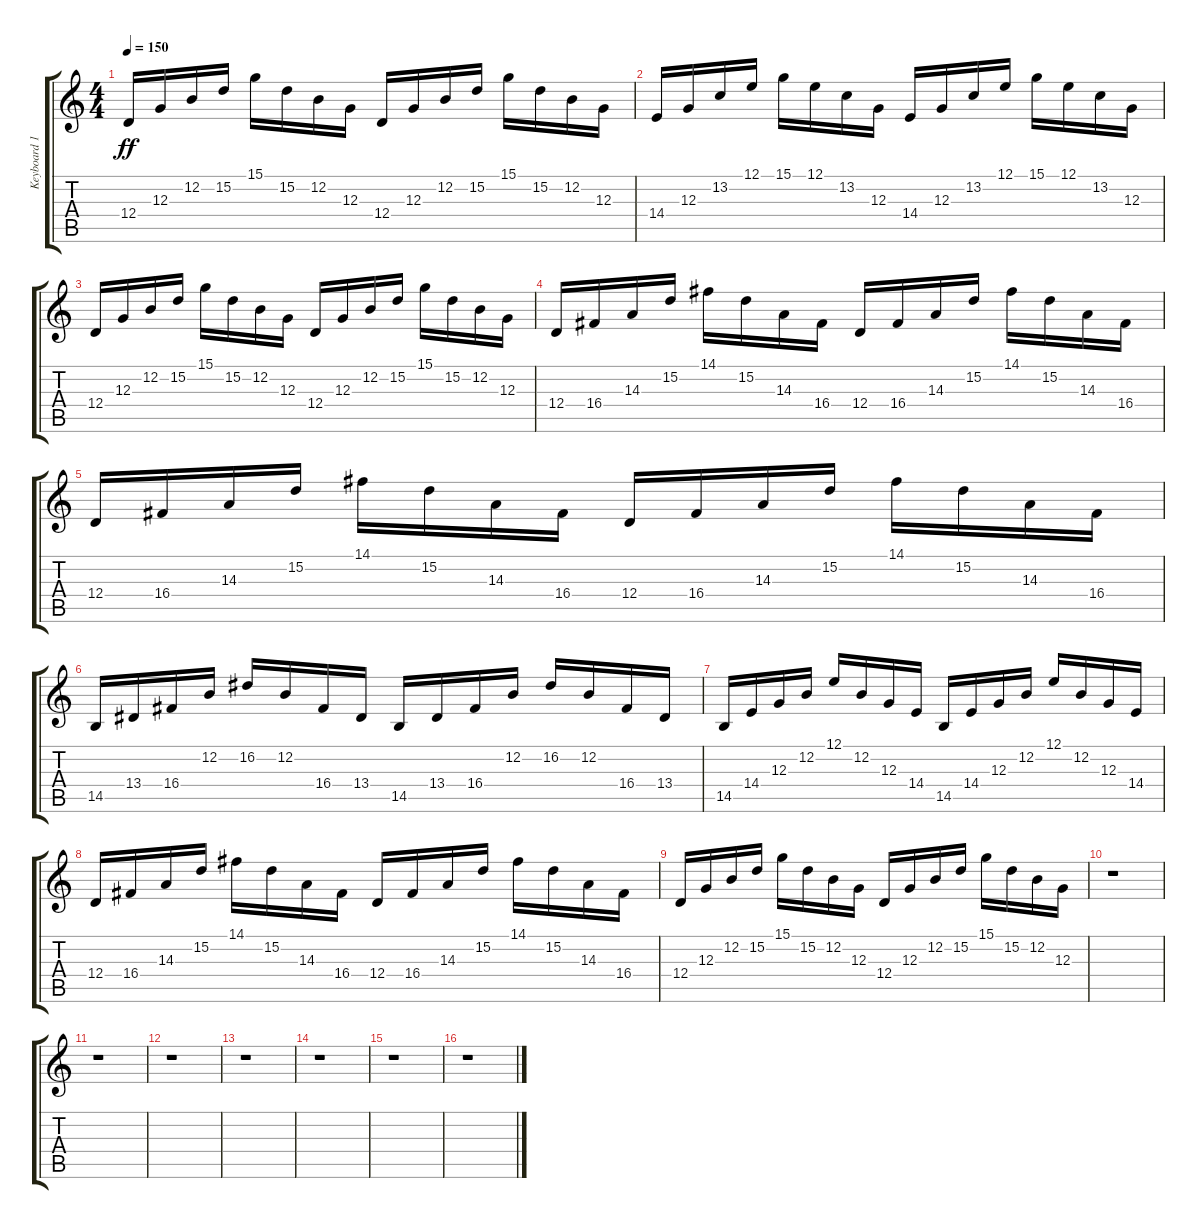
\track ("Keyboard 1" "Keyboard 1") {instrument brasssection}
\staff {score tabs}
\tuning (E4 B3 G3 D3 A2 E2) {hide}
\ts (4 4)
\tempo 150
\clef g2
\ks c
12.4.16{dy ff} 12.3.16 12.2.16 15.2.16 15.1.16 15.2.16 12.2.16 12.3.16 12.4.16 12.3.16 12.2.16 15.2.16 15.1.16 15.2.16 12.2.16 12.3.16 |
14.4.16 12.3.16 13.2.16 12.1.16 15.1.16 12.1.16 13.2.16 12.3.16 14.4.16 12.3.16 13.2.16 12.1.16 15.1.16 12.1.16 13.2.16 12.3.16 |
12.4.16 12.3.16 12.2.16 15.2.16 15.1.16 15.2.16 12.2.16 12.3.16 12.4.16 12.3.16 12.2.16 15.2.16 15.1.16 15.2.16 12.2.16 12.3.16 |
12.4.16 16.4.16 14.3.16 15.2.16 14.1.16 15.2.16 14.3.16 16.4.16 12.4.16 16.4.16 14.3.16 15.2.16 14.1.16 15.2.16 14.3.16 16.4.16 |
12.4.16 16.4.16 14.3.16 15.2.16 14.1.16 15.2.16 14.3.16 16.4.16 12.4.16 16.4.16 14.3.16 15.2.16 14.1.16 15.2.16 14.3.16 16.4.16 |
14.5.16 13.4.16 16.4.16 12.2.16 16.2.16 12.2.16 16.4.16 13.4.16 14.5.16 13.4.16 16.4.16 12.2.16 16.2.16 12.2.16 16.4.16 13.4.16 |
14.5.16 14.4.16 12.3.16 12.2.16 12.1.16 12.2.16 12.3.16 14.4.16 14.5.16 14.4.16 12.3.16 12.2.16 12.1.16 12.2.16 12.3.16 14.4.16 |
12.4.16 16.4.16 14.3.16 15.2.16 14.1.16 15.2.16 14.3.16 16.4.16 12.4.16 16.4.16 14.3.16 15.2.16 14.1.16 15.2.16 14.3.16 16.4.16 |
12.4.16 12.3.16 12.2.16 15.2.16 15.1.16 15.2.16 12.2.16 12.3.16 12.4.16 12.3.16 12.2.16 15.2.16 15.1.16 15.2.16 12.2.16 12.3.16 |
r.1 |
r.1 |
r.1 |
r.1 |
r.1 |
r.1 |
r.1
